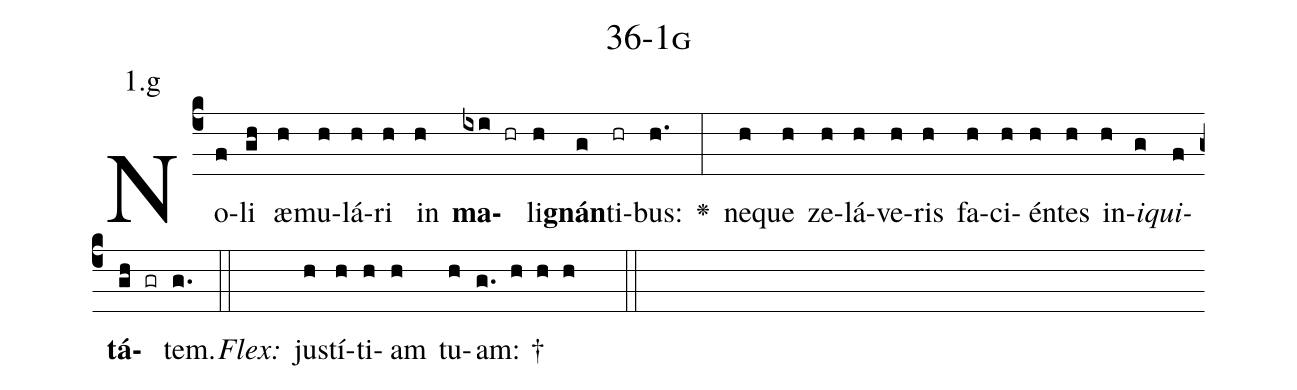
name: 36-1g;
annotation: 1.g;
%%
(c4)No(f)li(gh) æ(h)mu(h)lá(h)ri(h) in(h) <b>ma</b>(ixi hr)li(h)<b>gnán</b>(g)ti(hr)bus:(h.) <v>\greheightstar</v>(:) ne(h)que(h) ze(h)lá(h)ve(h)ris(h) fa(h)ci(h)én(h)tes(h) in(h)<i>i</i>(g)<i>qui</i>(f)<b>tá</b>(gh gr)tem.(g.) (::)
<i>Flex:</i>()  jus(h)tí(h)ti(h)am(h) tu(h)am: †(g. h h h  ::)

%E(h) u(h) o(g) u(f) a(gh) e.(g.) (::)
